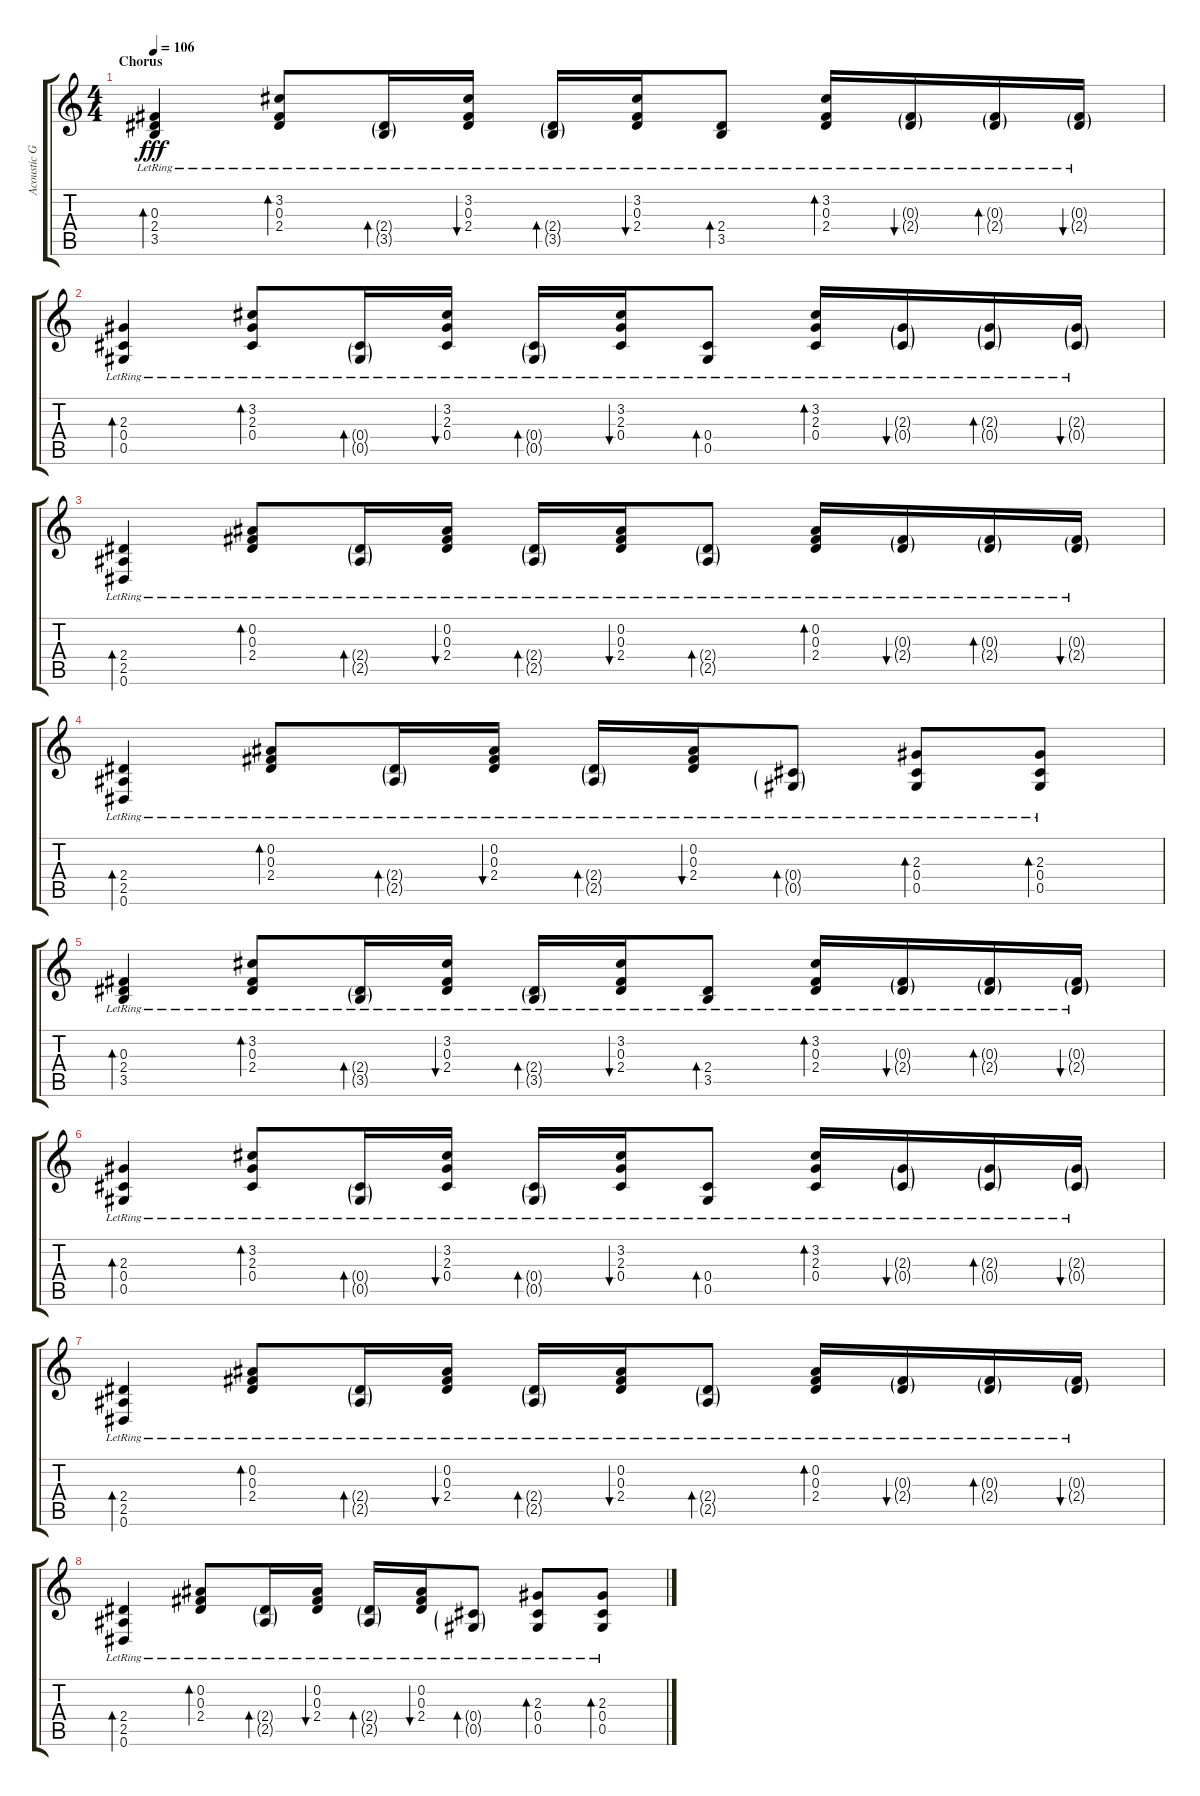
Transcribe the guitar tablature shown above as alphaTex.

\track ("Acoustic Guitar C/L" "Acoustic G") {instrument acousticguitarsteel}
\staff {score tabs}
\tuning (Eb4 Bb3 Gb3 Db3 Ab2 Eb2) {hide}
\ts (4 4)
\section ("" "Chorus")
\tempo 106
\clef g2
\ks c
(0.3 2.4{lr} 3.5{lr}).4{bd 30 dy fff} (3.2{lr} 0.3{lr} 2.4{lr}).8{bd 30} (2.4{g lr} 3.5{g}).16{bd 30} (3.2{lr} 0.3{lr} 2.4{lr}).16{bu 30} (2.4{g lr} 3.5{g}).16{bd 30} (3.2{lr} 0.3{lr} 2.4{lr}).16{bu 30} (2.4{lr} 3.5{lr}).8{bd 30} (3.2{lr} 0.3{lr} 2.4{lr}).16{bd 30} (0.3{g lr} 2.4{g lr}).16{bu 30} (0.3{g lr} 2.4{g lr}).16{bd 30} (0.3{g lr} 2.4{g}).16{bu 30} |
(2.3 0.4{lr} 0.5{lr}).4{bd 30} (3.2{lr} 2.3{lr} 0.4{lr}).8{bd 30} (0.4{g lr} 0.5{g}).16{bd 30} (3.2{lr} 2.3{lr} 0.4{lr}).16{bu 30} (0.4{g lr} 0.5{g}).16{bd 30} (3.2{lr} 2.3{lr} 0.4{lr}).16{bu 30} (0.4{lr} 0.5{lr}).8{bd 30} (3.2{lr} 2.3{lr} 0.4{lr}).16{bd 30} (2.3{g lr} 0.4{g}).16{bu 30} (2.3{g lr} 0.4{g lr}).16{bd 30} (2.3{g lr} 0.4{g lr}).16{bu 30} |
(2.4{lr} 2.5{lr} 0.6{lr}).4{bd 30} (0.2{lr} 0.3{lr} 2.4{lr}).8{bd 30} (2.4{g} 2.5{g lr}).16{bd 30} (0.2{lr} 0.3{lr} 2.4{lr}).16{bu 30} (2.4{g lr} 2.5{g lr}).16{bd 30} (0.2{lr} 0.3{lr} 2.4{lr}).16{bu 30} (2.4{g lr} 2.5{g lr}).8{bd 30} (0.2{lr} 0.3{lr} 2.4{lr}).16{bd 30} (0.3{g lr} 2.4{g}).16{bu 30} (0.3{g lr} 2.4{g lr}).16{bd 30} (0.3{g lr} 2.4{g lr}).16{bu 30} |
(2.4{lr} 2.5{lr} 0.6{lr}).4{bd 30} (0.2{lr} 0.3{lr} 2.4{lr}).8{bd 30} (2.4{g lr} 2.5{g lr}).16{bd 30} (0.2{lr} 0.3{lr} 2.4{lr}).16{bu 30} (2.4{g lr} 2.5{g lr}).16{bd 30} (0.2{lr} 0.3{lr} 2.4{lr}).16{bu 30} (0.4{g lr} 0.5{g lr}).8{bd 30} (2.3{lr} 0.4{lr} 0.5{lr}).8{bd 60} (2.3 0.4{lr} 0.5{lr}).8{bd 60} |
(0.3 2.4{lr} 3.5{lr}).4{bd 30} (3.2{lr} 0.3{lr} 2.4{lr}).8{bd 30} (2.4{g lr} 3.5{g}).16{bd 30} (3.2{lr} 0.3{lr} 2.4{lr}).16{bu 30} (2.4{g lr} 3.5{g}).16{bd 30} (3.2{lr} 0.3{lr} 2.4{lr}).16{bu 30} (2.4{lr} 3.5{lr}).8{bd 30} (3.2{lr} 0.3{lr} 2.4{lr}).16{bd 30} (0.3{g lr} 2.4{g lr}).16{bu 30} (0.3{g lr} 2.4{g lr}).16{bd 30} (0.3{g lr} 2.4{g}).16{bu 30} |
(2.3 0.4{lr} 0.5{lr}).4{bd 30} (3.2{lr} 2.3{lr} 0.4{lr}).8{bd 30} (0.4{g lr} 0.5{g}).16{bd 30} (3.2{lr} 2.3{lr} 0.4{lr}).16{bu 30} (0.4{g lr} 0.5{g}).16{bd 30} (3.2{lr} 2.3{lr} 0.4{lr}).16{bu 30} (0.4{lr} 0.5{lr}).8{bd 30} (3.2{lr} 2.3{lr} 0.4{lr}).16{bd 30} (2.3{g lr} 0.4{g}).16{bu 30} (2.3{g lr} 0.4{g lr}).16{bd 30} (2.3{g lr} 0.4{g lr}).16{bu 30} |
(2.4{lr} 2.5{lr} 0.6{lr}).4{bd 30} (0.2{lr} 0.3{lr} 2.4{lr}).8{bd 30} (2.4{g} 2.5{g lr}).16{bd 30} (0.2{lr} 0.3{lr} 2.4{lr}).16{bu 30} (2.4{g lr} 2.5{g lr}).16{bd 30} (0.2{lr} 0.3{lr} 2.4{lr}).16{bu 30} (2.4{g lr} 2.5{g lr}).8{bd 30} (0.2{lr} 0.3{lr} 2.4{lr}).16{bd 30} (0.3{g lr} 2.4{g}).16{bu 30} (0.3{g lr} 2.4{g lr}).16{bd 30} (0.3{g lr} 2.4{g lr}).16{bu 30} |
(2.4{lr} 2.5{lr} 0.6{lr}).4{bd 30} (0.2{lr} 0.3{lr} 2.4{lr}).8{bd 30} (2.4{g lr} 2.5{g lr}).16{bd 30} (0.2{lr} 0.3{lr} 2.4{lr}).16{bu 30} (2.4{g lr} 2.5{g lr}).16{bd 30} (0.2{lr} 0.3{lr} 2.4{lr}).16{bu 30} (0.4{g lr} 0.5{g lr}).8{bd 30} (2.3{lr} 0.4{lr} 0.5{lr}).8{bd 60} (2.3 0.4{lr} 0.5{lr}).8{bd 60}
